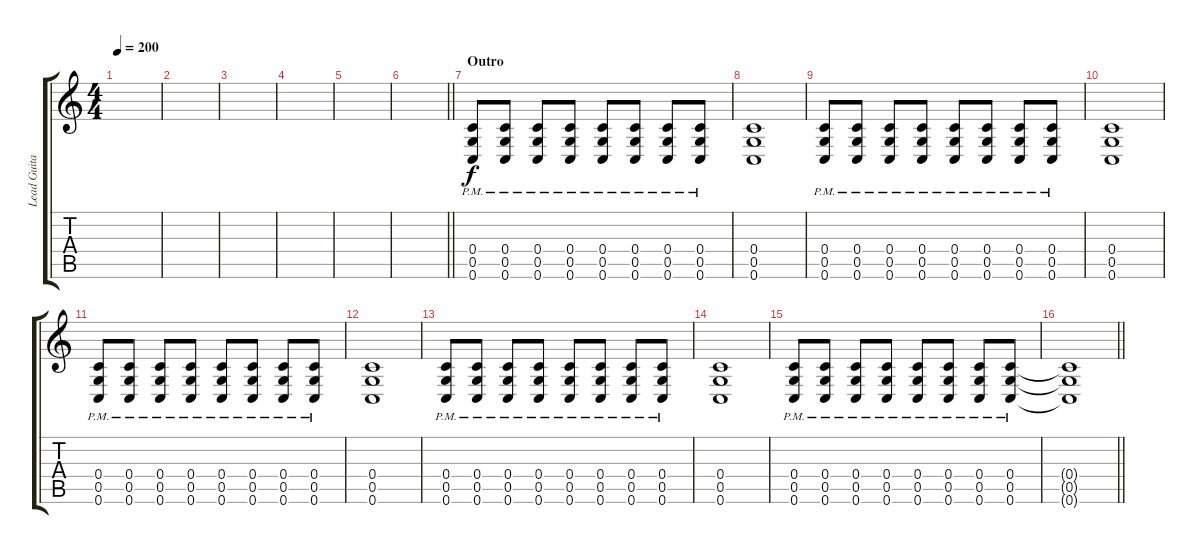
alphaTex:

\track ("Lead Guitar" "Lead Guita") {instrument distortionguitar}
\staff {score tabs}
\tuning (D4 A3 F3 C3 G2 C2) {hide}
\ts (4 4)
\tempo 200
\clef g2
\ks c
|
|
|
|
|
\barLineRight lightlight
|
\section ("" "Outro")
(0.4{pm} 0.5{pm} 0.6{pm}).8 (0.4{pm} 0.5{pm} 0.6{pm}).8 (0.4{pm} 0.5{pm} 0.6{pm}).8 (0.4{pm} 0.5{pm} 0.6{pm}).8 (0.4{pm} 0.5{pm} 0.6{pm}).8 (0.4{pm} 0.5{pm} 0.6{pm}).8 (0.4{pm} 0.5{pm} 0.6{pm}).8 (0.4{pm} 0.5{pm} 0.6{pm}).8 |
(0.4 0.5 0.6).1 |
(0.4{pm} 0.5{pm} 0.6{pm}).8 (0.4{pm} 0.5{pm} 0.6{pm}).8 (0.4{pm} 0.5{pm} 0.6{pm}).8 (0.4{pm} 0.5{pm} 0.6{pm}).8 (0.4{pm} 0.5{pm} 0.6{pm}).8 (0.4{pm} 0.5{pm} 0.6{pm}).8 (0.4{pm} 0.5{pm} 0.6{pm}).8 (0.4{pm} 0.5{pm} 0.6{pm}).8 |
(0.4 0.5 0.6).1 |
(0.4{pm} 0.5{pm} 0.6{pm}).8 (0.4{pm} 0.5{pm} 0.6{pm}).8 (0.4{pm} 0.5{pm} 0.6{pm}).8 (0.4{pm} 0.5{pm} 0.6{pm}).8 (0.4{pm} 0.5{pm} 0.6{pm}).8 (0.4{pm} 0.5{pm} 0.6{pm}).8 (0.4{pm} 0.5{pm} 0.6{pm}).8 (0.4{pm} 0.5{pm} 0.6{pm}).8 |
(0.4 0.5 0.6).1 |
(0.4{pm} 0.5{pm} 0.6{pm}).8 (0.4{pm} 0.5{pm} 0.6{pm}).8 (0.4{pm} 0.5{pm} 0.6{pm}).8 (0.4{pm} 0.5{pm} 0.6{pm}).8 (0.4{pm} 0.5{pm} 0.6{pm}).8 (0.4{pm} 0.5{pm} 0.6{pm}).8 (0.4{pm} 0.5{pm} 0.6{pm}).8 (0.4{pm} 0.5{pm} 0.6{pm}).8 |
(0.4 0.5 0.6).1 |
(0.4{pm} 0.5{pm} 0.6{pm}).8 (0.4{pm} 0.5{pm} 0.6{pm}).8 (0.4{pm} 0.5{pm} 0.6{pm}).8 (0.4{pm} 0.5{pm} 0.6{pm}).8 (0.4{pm} 0.5{pm} 0.6{pm}).8 (0.4{pm} 0.5{pm} 0.6{pm}).8 (0.4{pm} 0.5{pm} 0.6{pm}).8 (0.4{pm} 0.5{pm} 0.6{pm}).8 |
\barLineRight lightlight
(0.4{t} 0.5{t} 0.6{t}).1
